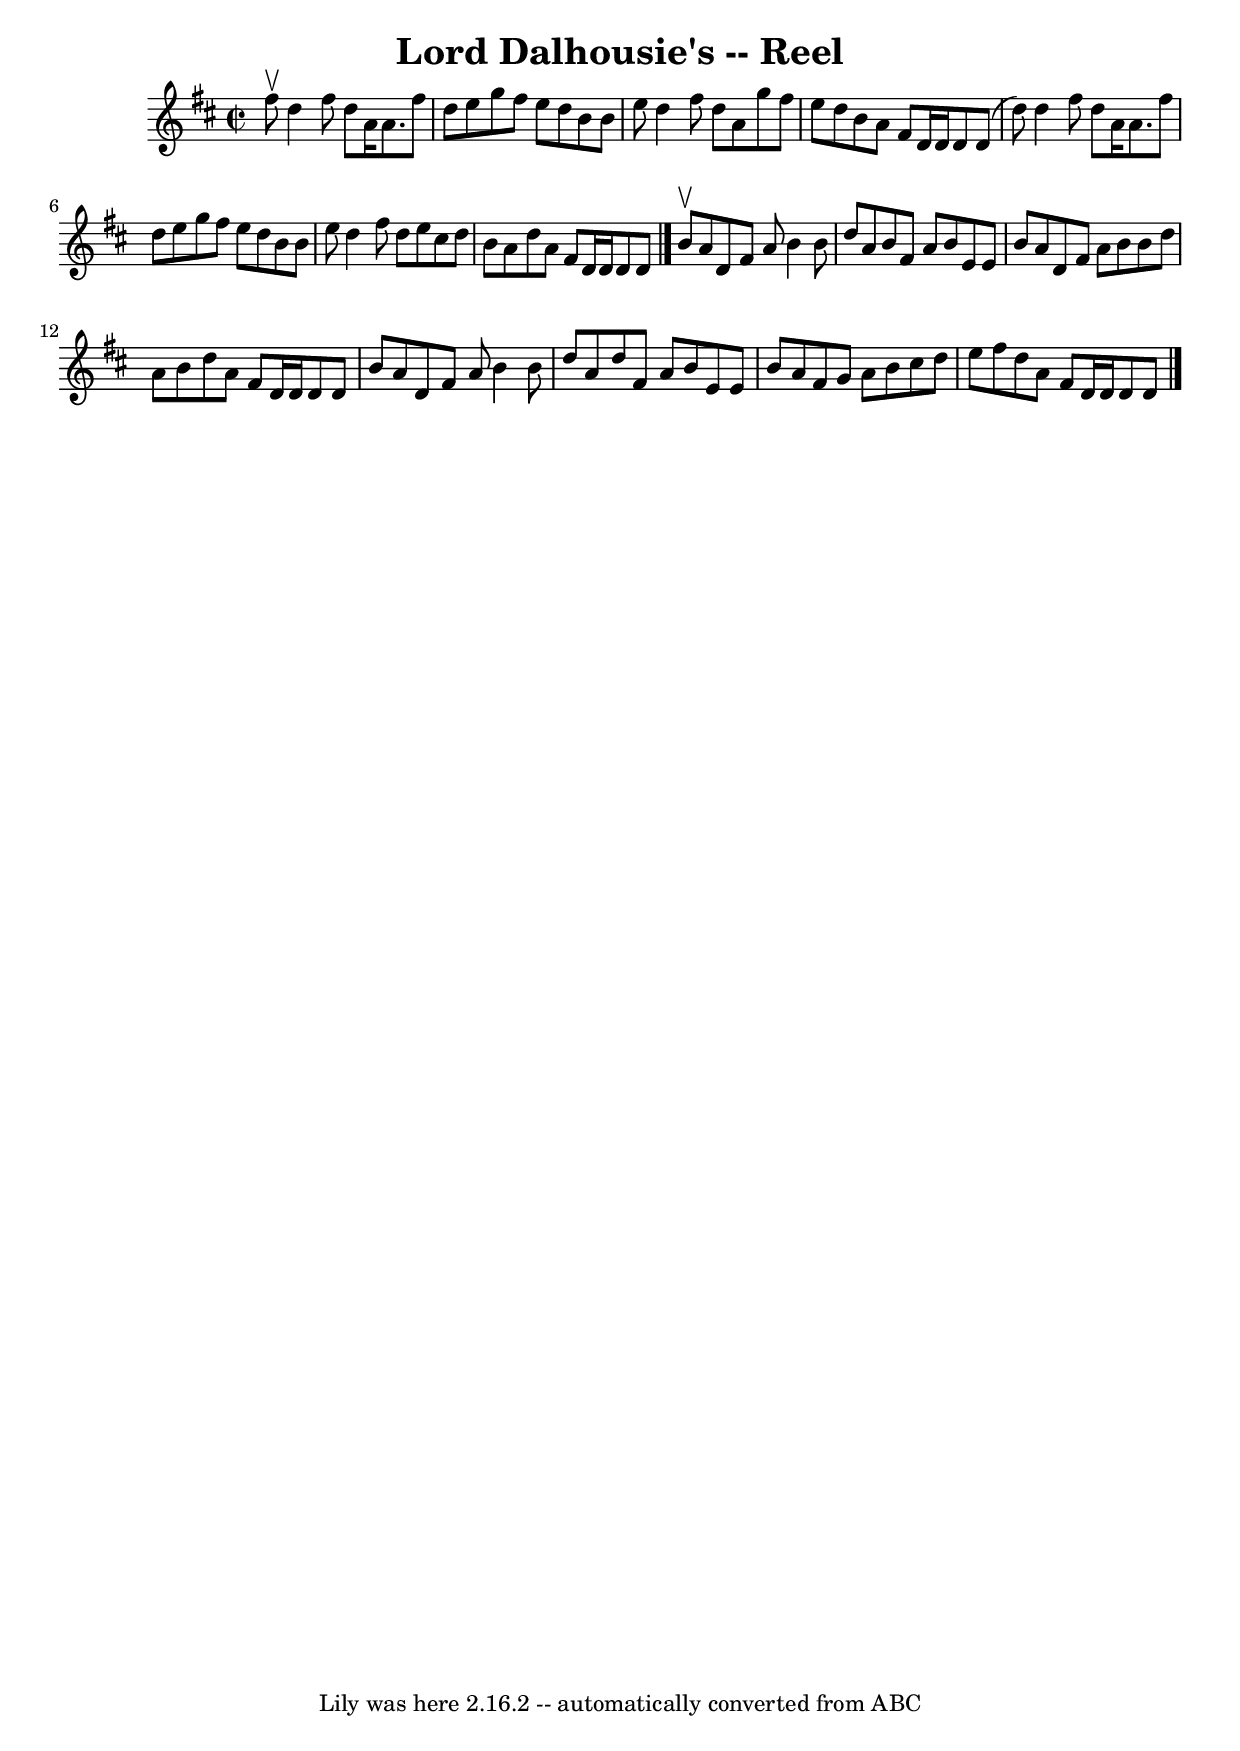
\version "2.7.40"
\include "Mammoth.ily"
\header {
	%% book = "Ryan's Mammoth Collection"
	crossRefNumber = "1"
	footnotes = ""
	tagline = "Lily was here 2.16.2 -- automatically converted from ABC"
	title = "Lord Dalhousie's -- Reel"
}
voicedefault =  {
\set Score.defaultBarType = "empty"

\override Staff.TimeSignature #'style = #'C
 \time 2/2 \key d \major fis''8^\upbow |
 d''4 fis''8 d''8   
 a'16 a'8. fis''8 d''8    |
 e''8 g''8 fis''8 e''8    
d''8 b'8 b'8 e''8    |
 d''4 fis''8 d''8 a'8 g''8  
 fis''8 e''8    |
 d''8 b'8 a'8 fis'8 d'16 d'16    
d'8 d'8 (d''8)   |
 d''4 fis''8 d''8 a'16 a'8.   
 fis''8 d''8    |
 e''8 g''8 fis''8 e''8 d''8 b'8    
b'8 e''8    |
 d''4 fis''8 d''8 e''8 cis''8 d''8    
b'8    |
 a'8 d''8 a'8 fis'8 d'16 d'16 d'8 d'8    
\bar "|." b'8^\upbow |
 a'8 d'8 fis'8 a'8 b'4 b'8 
 d''8    |
 a'8 b'8 fis'8 a'8 b'8 e'8 e'8 b'8    
|
 a'8 d'8 fis'8 a'8 b'8 b'8 d''8 a'8    |
  
 b'8 d''8 a'8 fis'8 d'16 d'16 d'8 d'8 b'8    |
   
 a'8 d'8 fis'8 a'8 b'4 b'8 d''8    |
 a'8 d''8    
fis'8 a'8 b'8 e'8 e'8 b'8    |
 a'8 fis'8 g'8    
a'8 b'8 cis''8 d''8 e''8    |
 fis''8 d''8 a'8    
fis'8 d'16 d'16 d'8 d'8    \bar "|."   
}

\score{
    <<

	\context Staff="default"
	{
	    \voicedefault 
	}

    >>
	\layout {
	}
	\midi {}
}
